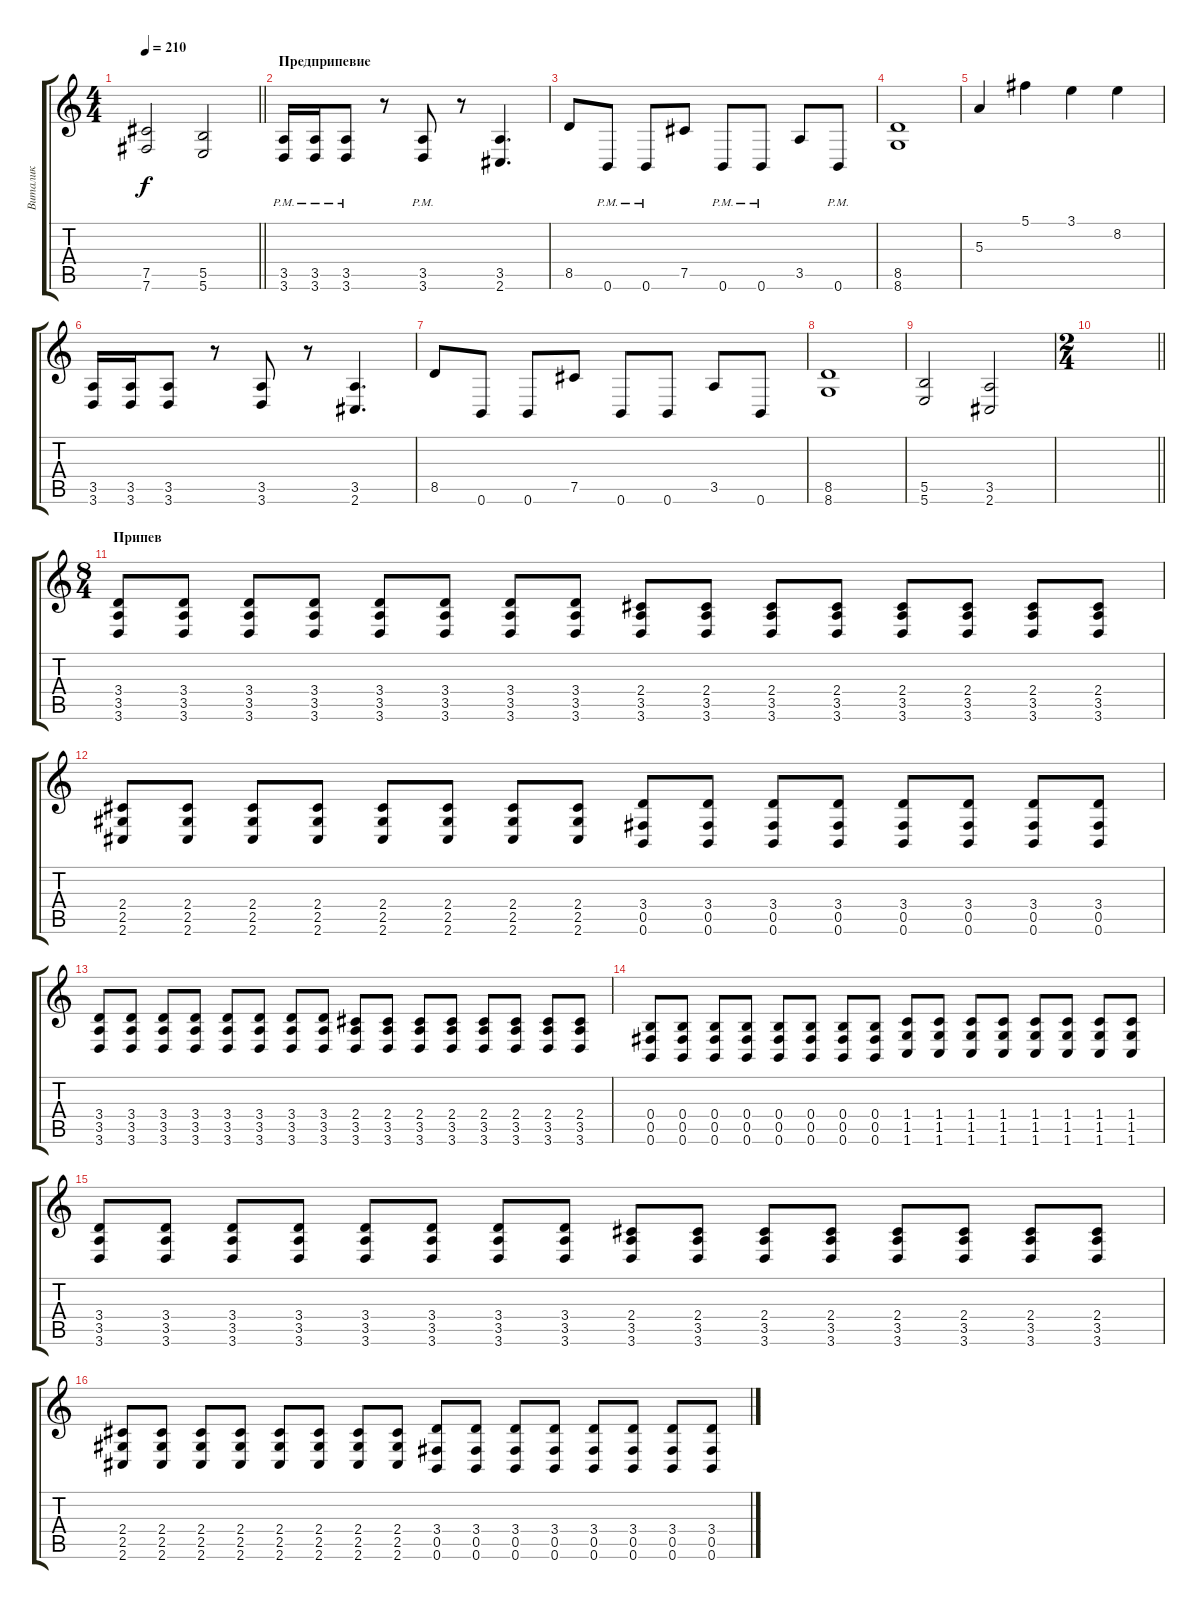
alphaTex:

\track ("Виталик" "Виталик") {instrument distortionguitar}
\staff {score tabs}
\tuning (Db4 Ab3 E3 B2 Gb2 B1) {hide}
\ts (4 4)
\tempo 210
\clef g2
\barLineRight lightlight
\ks c
(7.5 7.6).2{dy f} (5.5 5.6).2 |
\section ("" "Предприпевие")
(3.5{pm} 3.6{pm}).16 (3.5{pm} 3.6{pm}).16 (3.5{pm} 3.6{pm}).8 r.8 (3.5 3.6{pm}).8 r.8 (3.5 2.6).4{d} |
8.5.8 0.6{pm}.8 0.6{pm}.8 7.5.8 0.6{pm}.8 0.6{pm}.8 3.5.8 0.6{pm}.8 |
(8.5 8.6).1 |
5.3.4 5.1.4 3.1.4 8.2.4 |
(3.5 3.6).16 (3.5 3.6).16 (3.5 3.6).8 r.8 (3.5 3.6).8 r.8 (3.5 2.6).4{d} |
8.5.8 0.6.8 0.6.8 7.5.8 0.6.8 0.6.8 3.5.8 0.6.8 |
(8.5 8.6).1 |
(5.5 5.6).2 (3.5 2.6).2 |
\ts (2 4)
\barLineRight lightlight
|
\ts (8 4)
\section ("" "Припев")
(3.4 3.5 3.6).8 (3.4 3.5 3.6).8 (3.4 3.5 3.6).8 (3.4 3.5 3.6).8 (3.4 3.5 3.6).8 (3.4 3.5 3.6).8 (3.4 3.5 3.6).8 (3.4 3.5 3.6).8 (2.4 3.5 3.6).8 (2.4 3.5 3.6).8 (2.4 3.5 3.6).8 (2.4 3.5 3.6).8 (2.4 3.5 3.6).8 (2.4 3.5 3.6).8 (2.4 3.5 3.6).8 (2.4 3.5 3.6).8 |
(2.4 2.5 2.6).8 (2.4 2.5 2.6).8 (2.4 2.5 2.6).8 (2.4 2.5 2.6).8 (2.4 2.5 2.6).8 (2.4 2.5 2.6).8 (2.4 2.5 2.6).8 (2.4 2.5 2.6).8 (3.4 0.5 0.6).8 (3.4 0.5 0.6).8 (3.4 0.5 0.6).8 (3.4 0.5 0.6).8 (3.4 0.5 0.6).8 (3.4 0.5 0.6).8 (3.4 0.5 0.6).8 (3.4 0.5 0.6).8 |
(3.4 3.5 3.6).8 (3.4 3.5 3.6).8 (3.4 3.5 3.6).8 (3.4 3.5 3.6).8 (3.4 3.5 3.6).8 (3.4 3.5 3.6).8 (3.4 3.5 3.6).8 (3.4 3.5 3.6).8 (2.4 3.5 3.6).8 (2.4 3.5 3.6).8 (2.4 3.5 3.6).8 (2.4 3.5 3.6).8 (2.4 3.5 3.6).8 (2.4 3.5 3.6).8 (2.4 3.5 3.6).8 (2.4 3.5 3.6).8 |
(0.4 0.5 0.6).8 (0.4 0.5 0.6).8 (0.4 0.5 0.6).8 (0.4 0.5 0.6).8 (0.4 0.5 0.6).8 (0.4 0.5 0.6).8 (0.4 0.5 0.6).8 (0.4 0.5 0.6).8 (1.4 1.5 1.6).8 (1.4 1.5 1.6).8 (1.4 1.5 1.6).8 (1.4 1.5 1.6).8 (1.4 1.5 1.6).8 (1.4 1.5 1.6).8 (1.4 1.5 1.6).8 (1.4 1.5 1.6).8 |
(3.4 3.5 3.6).8 (3.4 3.5 3.6).8 (3.4 3.5 3.6).8 (3.4 3.5 3.6).8 (3.4 3.5 3.6).8 (3.4 3.5 3.6).8 (3.4 3.5 3.6).8 (3.4 3.5 3.6).8 (2.4 3.5 3.6).8 (2.4 3.5 3.6).8 (2.4 3.5 3.6).8 (2.4 3.5 3.6).8 (2.4 3.5 3.6).8 (2.4 3.5 3.6).8 (2.4 3.5 3.6).8 (2.4 3.5 3.6).8 |
(2.4 2.5 2.6).8 (2.4 2.5 2.6).8 (2.4 2.5 2.6).8 (2.4 2.5 2.6).8 (2.4 2.5 2.6).8 (2.4 2.5 2.6).8 (2.4 2.5 2.6).8 (2.4 2.5 2.6).8 (3.4 0.5 0.6).8 (3.4 0.5 0.6).8 (3.4 0.5 0.6).8 (3.4 0.5 0.6).8 (3.4 0.5 0.6).8 (3.4 0.5 0.6).8 (3.4 0.5 0.6).8 (3.4 0.5 0.6).8
